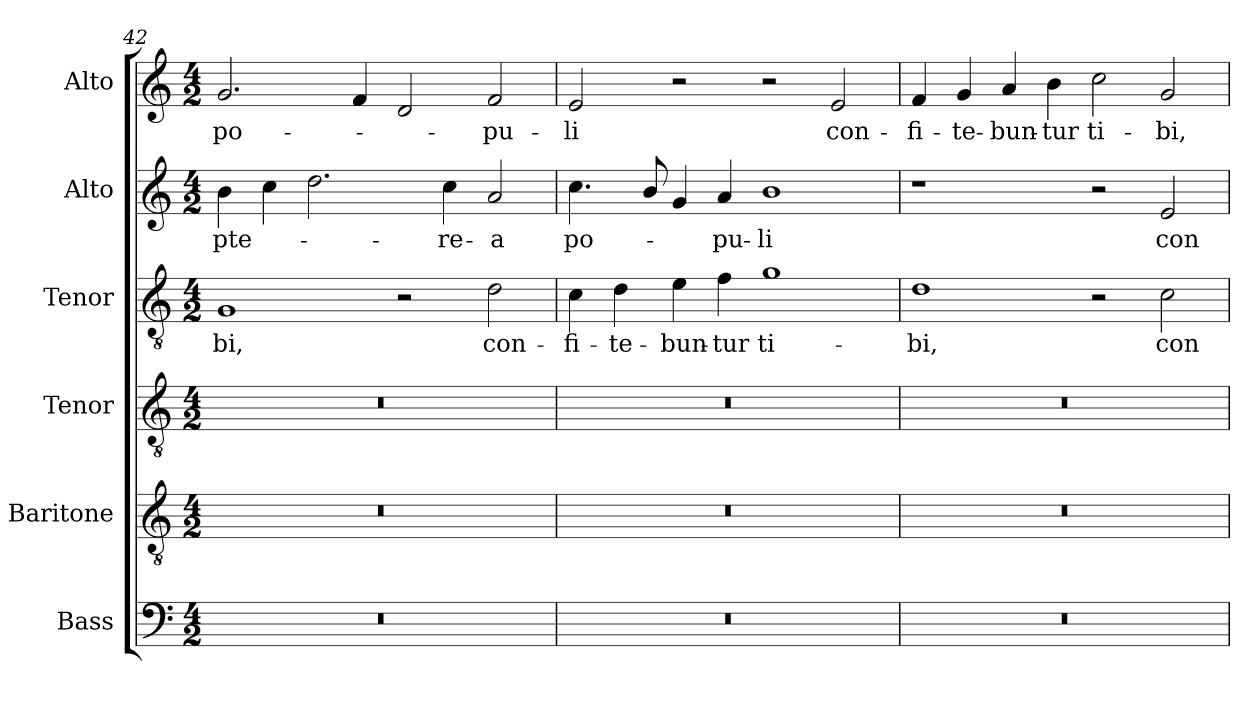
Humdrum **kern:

**kern	**kern	**kern	**kern	**text	**kern	**text	**kern	**text
*part6	*part5	*part4	*part3	*part3	*part2	*part2	*part1	*part1
*staff6	*staff5	*staff4	*staff3	*staff3	*staff2	*staff2	*staff1	*staff1
*I"Bass	*I"Baritone	*I"Tenor	*I"Tenor	*	*I"Alto	*	*I"Alto	*
*I'B.	*I'T2.	*I'T.	*	*	*	*	*	*
*clefF4	*clefGv2	*clefGv2	*clefGv2	*	*clefG2	*	*clefG2	*
*	*ITrd7c12	*ITrd7c12	*ITrd7c12	*	*	*	*	*
*k[]	*k[]	*k[]	*k[]	*	*k[]	*	*k[]	*
*C:	*C:	*C:	*C:	*	*C:	*	*C:	*
*M4/2	*M4/2	*M4/2	*M4/2	*	*M4/2	*	*M4/2	*
=42	=42	=42	=42	=42	=42	=42	=42	=42
!LO:N:vis=1	!LO:N:vis=1	!LO:N:vis=1	!	!	!	!	!	!
!	!	!	!	!LO:LY:b:color=#000000	!	!	!	!
!	!	!	!	!	!	!LO:LY:b:color=#000000	!	!
!	!	!	!	!	!	!	!	!LO:LY:b:color=#000000
0r	0r	0r	1GGi	-bi,	4bi\	-pte-	2.gi/	po-
.	.	.	.	.	4cci\	.	.	.
.	.	.	.	.	2.ddi\	.	.	.
.	.	.	.	.	.	.	4fi/	.
.	.	.	2r	.	.	.	2di/	.
!	!	!	!	!	!	!LO:LY:b:color=#000000	!	!
.	.	.	.	.	4cci\	-re-	.	.
!	!	!	!	!LO:LY:b:color=#000000	!	!	!	!
!	!	!	!	!	!	!LO:LY:b:color=#000000	!	!
!	!	!	!	!	!	!	!	!LO:LY:b:color=#000000
.	.	.	2Di\	con-	2ai/	-a	2fi/	-pu-
!!LO:LB:g=z
=43	=43	=43	=43	=43	=43	=43	=43	=43
!LO:N:vis=1	!LO:N:vis=1	!LO:N:vis=1	!	!	!	!	!	!
!	!	!	!	!LO:LY:b:color=#000000	!	!	!	!
!	!	!	!	!	!	!LO:LY:b:color=#000000	!	!
!	!	!	!	!	!	!	!	!LO:LY:b:color=#000000
0r	0r	0r	4Ci\	-fi-	4.cci\	po-	2ei/	-li
!	!	!	!	!LO:LY:b:color=#000000	!	!	!	!
.	.	.	4Di\	-te-	.	.	.	.
.	.	.	.	.	8bi/	.	.	.
!	!	!	!	!LO:LY:b:color=#000000	!	!	!	!
.	.	.	4Ei\	-bun-	4gi/	.	2r	.
!	!	!	!	!LO:LY:b:color=#000000	!	!	!	!
!	!	!	!	!	!	!LO:LY:b:color=#000000	!	!
.	.	.	4Fi\	-tur	4ai/	-pu-	.	.
!	!	!	!	!LO:LY:b:color=#000000	!	!	!	!
!	!	!	!	!	!	!LO:LY:b:color=#000000	!	!
.	.	.	1Gi	ti-	1bi	-li	2r	.
!	!	!	!	!	!	!	!	!LO:LY:b:color=#000000
.	.	.	.	.	.	.	2ei/	con-
=44	=44	=44	=44	=44	=44	=44	=44	=44
!LO:N:vis=1	!LO:N:vis=1	!LO:N:vis=1	!	!	!	!	!	!
!	!	!	!	!LO:LY:b:color=#000000	!	!	!	!
!	!	!	!	!	!	!	!	!LO:LY:b:color=#000000
0r	0r	0r	1Di	-bi,	1r	.	4fi/	-fi-
!	!	!	!	!	!	!	!	!LO:LY:b:color=#000000
.	.	.	.	.	.	.	4gi/	-te-
!	!	!	!	!	!	!	!	!LO:LY:b:color=#000000
.	.	.	.	.	.	.	4ai/	-bun-
!	!	!	!	!	!	!	!	!LO:LY:b:color=#000000
.	.	.	.	.	.	.	4bi\	-tur
!	!	!	!	!	!	!	!	!LO:LY:b:color=#000000
.	.	.	2r	.	2r	.	2cci\	ti-
!	!	!	!	!LO:LY:b:color=#000000	!	!	!	!
!	!	!	!	!	!	!LO:LY:b:color=#000000	!	!
!	!	!	!	!	!	!	!	!LO:LY:b:color=#000000
.	.	.	2Ci\	con-	2ei/	con-	2gi/	-bi,
=	=	=	=	=	=	=	=	=
*-	*-	*-	*-	*-	*-	*-	*-	*-
